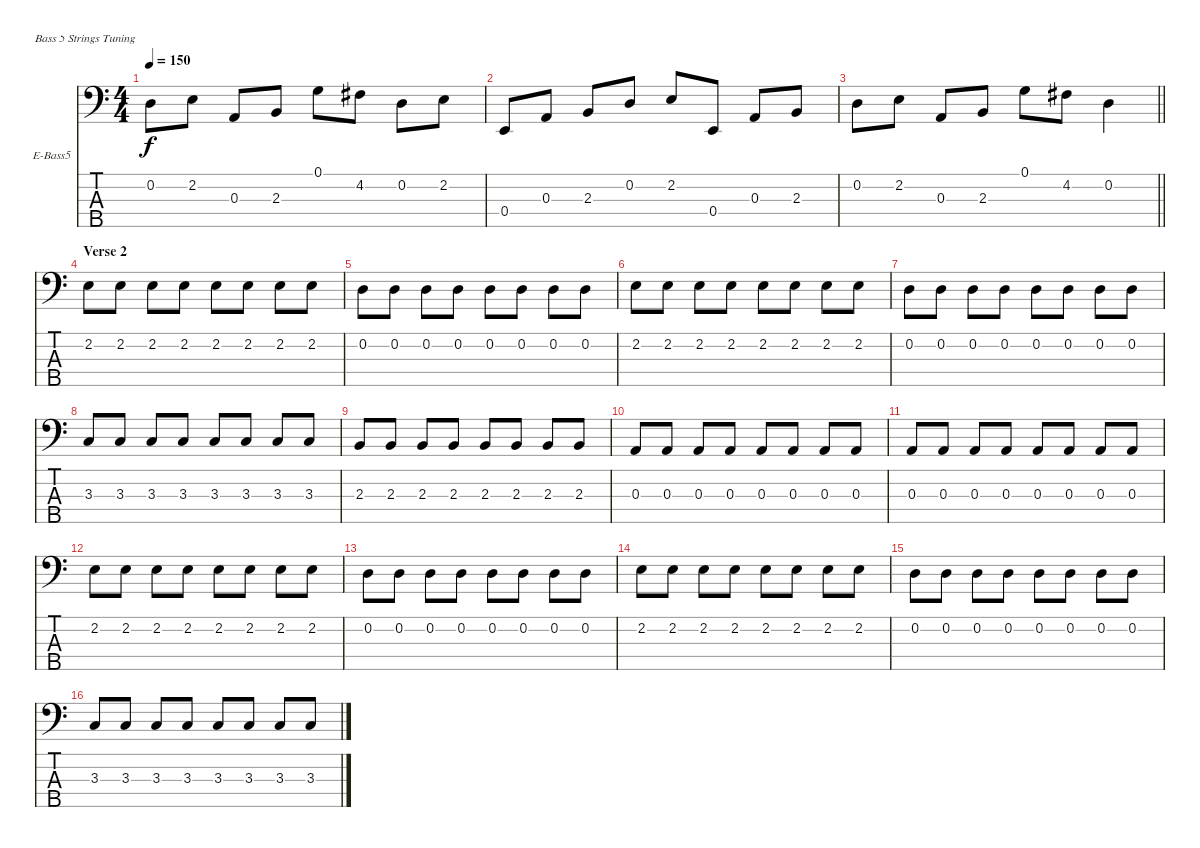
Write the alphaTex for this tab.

\bracketExtendMode nobrackets
\firstSystemTrackNameOrientation horizontal
\otherSystemsTrackNameOrientation horizontal
\track ("Bass" "E-Bass5") {instrument electricbassfinger}
\staff {score tabs}
\tuning (G2 D2 A1 E1 B0)
\ts (4 4)
\tempo 150
\clef f4
\scale
0.333333
\ks c
0.2.8{dy f} 2.2.8 0.3.8 2.3.8 0.1.8 4.2.8 0.2.8 2.2.8 |
\scale
0.333333 0.4.8 0.3.8 2.3.8 0.2.8 2.2.8 0.4.8 0.3.8 2.3.8 |
\scale
0.333333
\barLineRight lightlight
0.2.8 2.2.8 0.3.8 2.3.8 0.1.8 4.2.8 0.2.4 |
\section ("" "Verse 2")
\scale
0.333333 2.2.8 2.2.8 2.2.8 2.2.8 2.2.8 2.2.8 2.2.8 2.2.8 |
\scale
0.333333 0.2.8 0.2.8 0.2.8 0.2.8 0.2.8 0.2.8 0.2.8 0.2.8 |
\scale
0.333333 2.2.8 2.2.8 2.2.8 2.2.8 2.2.8 2.2.8 2.2.8 2.2.8 |
\scale
0.333333 0.2.8 0.2.8 0.2.8 0.2.8 0.2.8 0.2.8 0.2.8 0.2.8 |
\scale
0.333333 3.3.8 3.3.8 3.3.8 3.3.8 3.3.8 3.3.8 3.3.8 3.3.8 |
\scale
0.333333 2.3.8 2.3.8 2.3.8 2.3.8 2.3.8 2.3.8 2.3.8 2.3.8 |
\scale
0.333333 0.3.8 0.3.8 0.3.8 0.3.8 0.3.8 0.3.8 0.3.8 0.3.8 |
\scale
0.333333 0.3.8 0.3.8 0.3.8 0.3.8 0.3.8 0.3.8 0.3.8 0.3.8 |
\scale
0.333333 2.2.8 2.2.8 2.2.8 2.2.8 2.2.8 2.2.8 2.2.8 2.2.8 |
\scale
0.333333 0.2.8 0.2.8 0.2.8 0.2.8 0.2.8 0.2.8 0.2.8 0.2.8 |
\scale
0.333333 2.2.8 2.2.8 2.2.8 2.2.8 2.2.8 2.2.8 2.2.8 2.2.8 |
\scale
0.333333 0.2.8 0.2.8 0.2.8 0.2.8 0.2.8 0.2.8 0.2.8 0.2.8 |
\scale
0.333333 3.3.8 3.3.8 3.3.8 3.3.8 3.3.8 3.3.8 3.3.8 3.3.8
